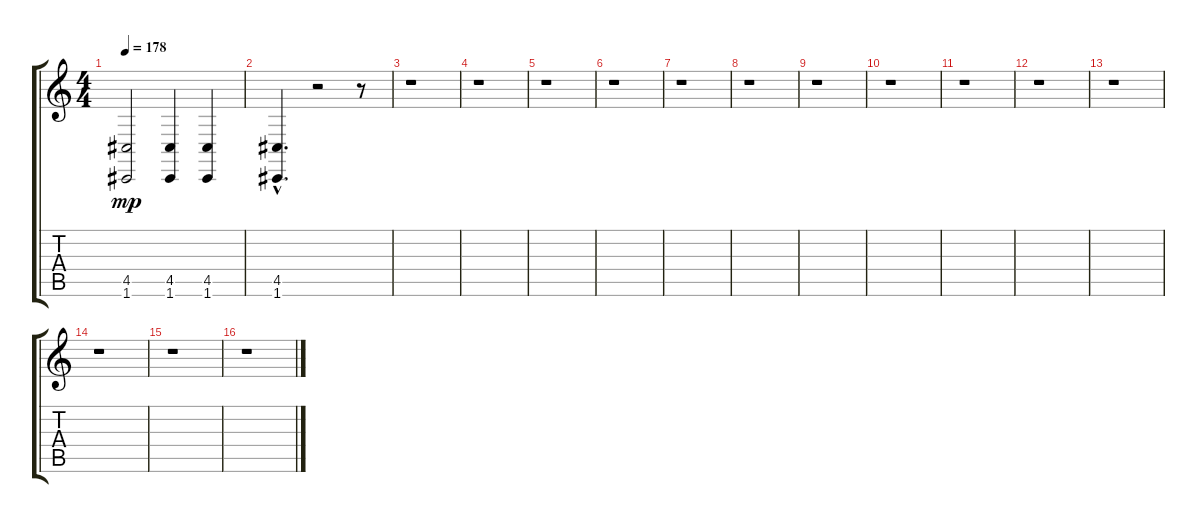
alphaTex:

\track "" {instrument churchorgan}
\staff {score tabs}
\tuning (E4 B3 G3 D3 A2 C2) {hide}
\ts (4 4)
\tempo 178
\clef g2
\ks c
(4.5 1.6).2{dy mp} (4.5 1.6).4 (4.5 1.6).4 |
(4.5{hac} 1.6{hac}).4{d} r.2 r.8 |
r.1 |
r.1 |
r.1 |
r.1 |
r.1 |
r.1 |
r.1 |
r.1 |
r.1 |
r.1 |
r.1 |
r.1 |
r.1 |
r.1
